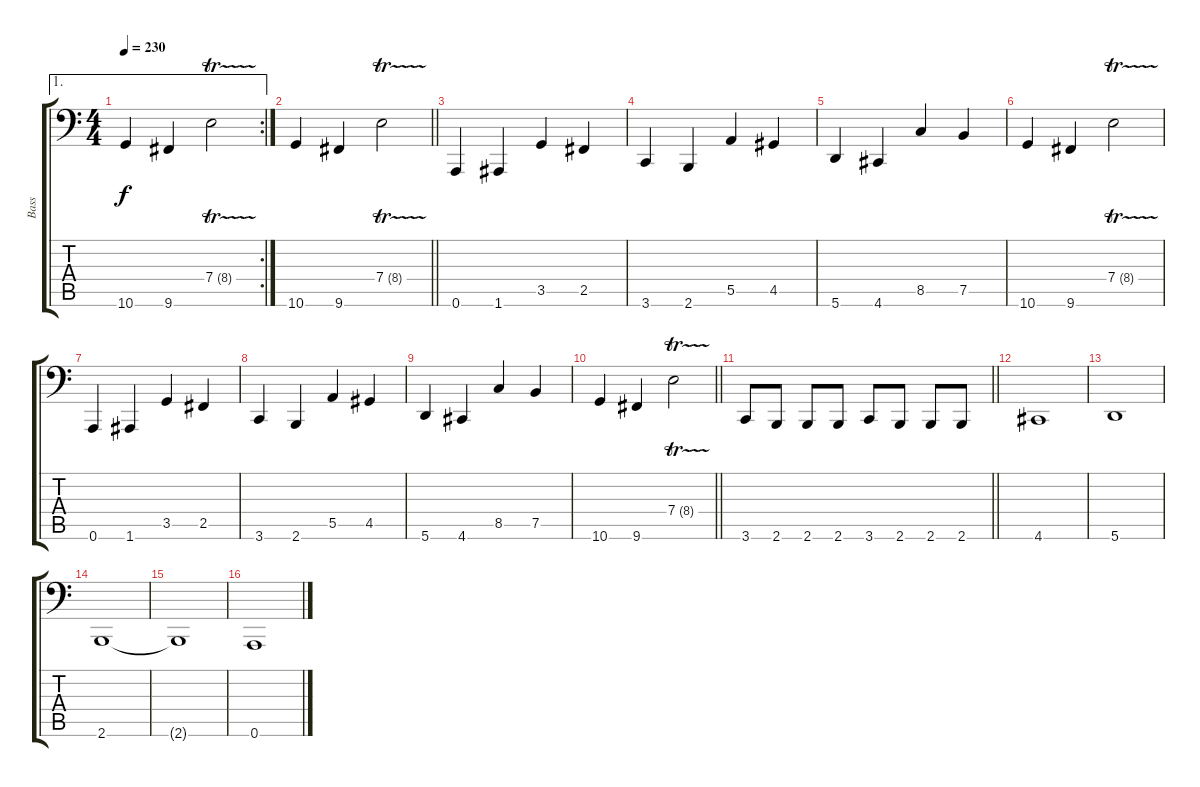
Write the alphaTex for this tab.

\track ("Bass" "Bass") {instrument electricbasspick}
\staff {score tabs}
\tuning (B2 Gb2 D2 A1 E1 A0) {hide}
\ae 1
\rc 2
\ts (4 4)
\tempo 230
\clef f4
\ks c
10.6.4{dy f} 9.6.4 7.4{tr (8 16)}.2 |
\barLineRight lightlight
10.6.4 9.6.4 7.4{tr (8 16)}.2 |
0.6.4 1.6.4 3.5.4 2.5.4 |
3.6.4 2.6.4 5.5.4 4.5.4 |
5.6.4 4.6.4 8.5.4 7.5.4 |
10.6.4 9.6.4 7.4{tr (8 16)}.2 |
0.6.4 1.6.4 3.5.4 2.5.4 |
3.6.4 2.6.4 5.5.4 4.5.4 |
5.6.4 4.6.4 8.5.4 7.5.4 |
\barLineRight lightlight
10.6.4 9.6.4 7.4{tr (8 16)}.2 |
\barLineRight lightlight
3.6.8 2.6.8 2.6.8 2.6.8 3.6.8 2.6.8 2.6.8 2.6.8 |
4.6.1 |
5.6.1 |
2.6.1 |
2.6{t}.1 |
0.6.1
